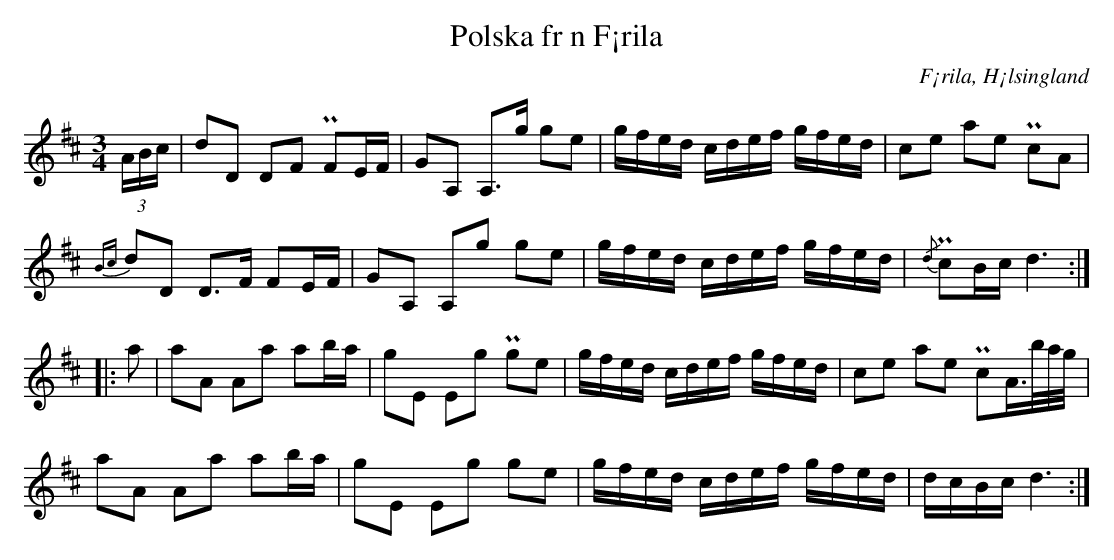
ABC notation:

X:1
T:Polska fr n F¡rila
O:F¡rila, H¡lsingland
M:3/4
L:1/16
U:t=turn
K:D
(3ABc | d2D2 D2F2 PF2EF | G2A,2 A,2>g2 g2e2 | gfed cdef gfed | c2e2 a2e2 Pc2A2 |
{Bc}d2D2 D2>F2 F2EF | G2A,2 A,2g2 g2e2 | gfed cdef gfed | {/d}Pc2Bc d6 ::
a2 | a2A2 A2a2 a2ba | g2E2 E2g2 Pg2e2 | gfed cdef gfed | c2e2 a2e2 Pc2A>ba/g/ |
a2A2 A2a2 a2ba | g2E2 E2g2 g2e2 | gfed cdef gfed | dcBc d6 :|
